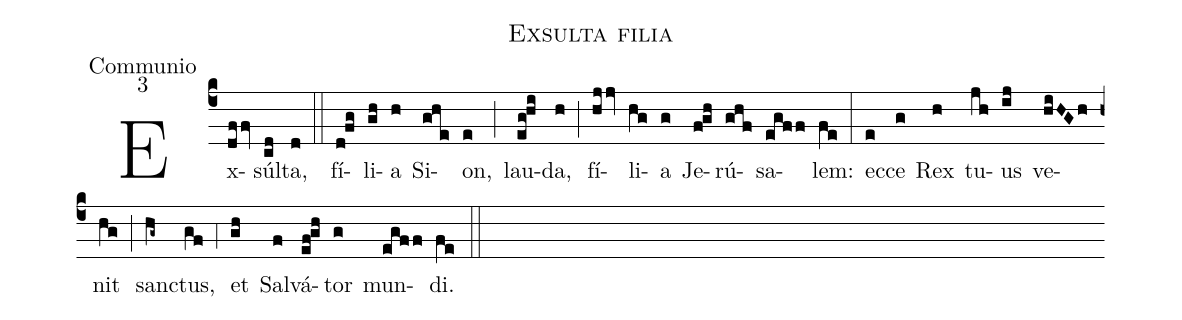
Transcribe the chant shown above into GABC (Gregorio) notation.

name:Exsulta filia;
office-part:Communio;
mode:3;
%%
(c4) Ex(dffv)súl(cd)ta,(d) (::) fí(d!fg)li(gh)a(h) Si(ghe)on,(e) (;) lau(eg!hi)da,(h) (;) fí(hjjv)li(hg)a(g) Je(f!gh)rú(ghf)sa(egff)lem:(fe) (:) ec(e)ce(g) Rex(h) tu(jh)us(ij) ve(hiHGh)nit(hg) (;) san(hg~)ctus,(gf) (;4) et(gh) Sal(f)vá(ef!gh)tor(g) mun(egff)di.(fe) (::)
